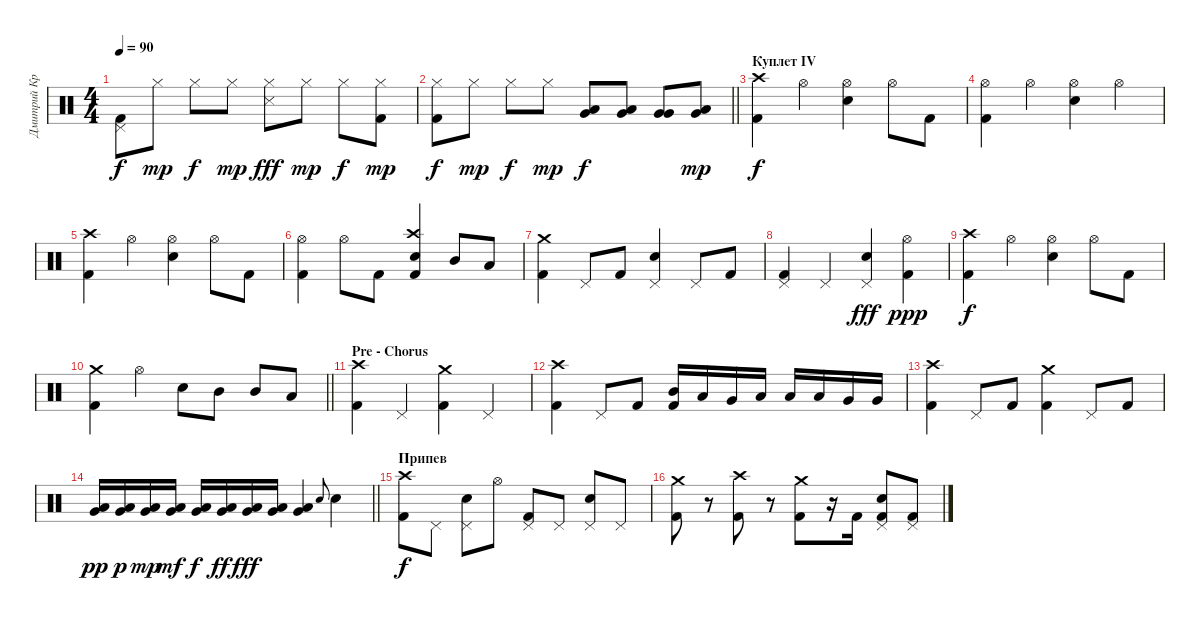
\track ("Дмитрий Кривенков " "Дмитрий Кр") {instrument percussion}
\staff {score}
\articulation defaults
\ts (4 4)
\tempo 90
\clef neutral
\ks c
("Pedal Hi-Hat (hit)" "Kick (hit) 2").8{dy f} "Hi-Hat (closed)".8{dy mp} "Hi-Hat (closed)".8{dy f} "Hi-Hat (closed)".8{dy mp} ("Hi-Hat (closed)" "Metronome (hit)").8{dy fff} "Hi-Hat (closed)".8{dy mp} "Hi-Hat (closed)".8{dy f} ("Hi-Hat (closed)" "Kick (hit) 2").8{dy mp} |
\barLineRight lightlight
("Hi-Hat (closed)" "Kick (hit) 2").8{dy f} "Hi-Hat (closed)".8{dy mp} "Hi-Hat (closed)".8{dy f} "Hi-Hat (closed)".8{dy mp} ("Very Low Tom (hit)" "Low Floor Tom (hit)").8{dy f} ("Very Low Tom (hit)" "Low Floor Tom (hit)").8 ("Very Low Tom (hit)" "Very Low Tom (hit)").8 ("Low Tom (hit)" "Very Low Tom (hit)").8{dy mp} |
\section ("" "Куплет IV")
("Crash high (hit)" "Kick (hit) 2").4{dy f} "Hi-Hat (open)".4 ("Hi-Hat (open)" "Electric Snare (hit)").4 "Hi-Hat (open)".8 "Kick (hit) 2".8 |
("Hi-Hat (open)" "Kick (hit) 2").4 "Hi-Hat (open)".4 ("Hi-Hat (open)" "Electric Snare (hit)").4 "Hi-Hat (open)".4 |
("Crash high (hit)" "Kick (hit) 2").4 "Hi-Hat (open)".4 ("Hi-Hat (open)" "Electric Snare (hit)").4 "Hi-Hat (open)".8 "Kick (hit) 2".8 |
("Hi-Hat (open)" "Kick (hit) 2").4 "Hi-Hat (open)".8 "Kick (hit) 2".8 ("Crash high (hit)" "Electric Snare (hit)" "Kick (hit) 2").4 "Mid Tom (hit)".8 "Low Tom (hit)".8 |
("Crash medium (hit)" "Kick (hit) 2").4 "Pedal Hi-Hat (hit)".8 "Kick (hit) 2".8 ("Pedal Hi-Hat (hit)" "Electric Snare (hit)").4 "Pedal Hi-Hat (hit)".8 "Kick (hit) 2".8 |
("Pedal Hi-Hat (hit)" "Kick (hit) 2").4 "Pedal Hi-Hat (hit)".4 ("Pedal Hi-Hat (hit)" "Electric Snare (hit)").4{dy fff} ("Hi-Hat (open)" "Kick (hit) 2").4{dy ppp} |
("Crash high (hit)" "Kick (hit) 2").4{dy f} "Hi-Hat (open)".4 ("Hi-Hat (open)" "Electric Snare (hit)").4 "Hi-Hat (open)".8 "Kick (hit) 2".8 |
\barLineRight lightlight
("Crash medium (hit)" "Kick (hit) 2").4 "Hi-Hat (open)".4 "Electric Snare (hit)".8 "Mid Tom (hit)".8 "Mid Tom (hit)".8 "Low Tom (hit)".8 |
\section ("" "Pre - Chorus")
("Crash high (hit)" "Kick (hit) 2").4 "Pedal Hi-Hat (hit)".4 ("Crash medium (hit)" "Kick (hit) 2").4 "Pedal Hi-Hat (hit)".4 |
("Crash high (hit)" "Kick (hit) 2").4 "Pedal Hi-Hat (hit)".8 "Kick (hit) 2".8 ("Mid Tom (hit)" "Kick (hit) 2").16 "Low Tom (hit)".16 "Very Low Tom (hit)".16 "Low Floor Tom (hit)".16 "Low Tom (hit)".16 "Low Tom (hit)".16 "Very Low Tom (hit)".16 "Very Low Tom (hit)".16 |
("Crash high (hit)" "Kick (hit) 2").4 "Pedal Hi-Hat (hit)".8 "Kick (hit) 2".8 ("Crash medium (hit)" "Kick (hit) 2").4 "Pedal Hi-Hat (hit)".8 "Kick (hit) 2".8 |
\barLineRight lightlight
("Very Low Tom (hit)" "Low Tom (hit)").16{dy pp} ("Very Low Tom (hit)" "Low Tom (hit)").16{dy p} ("Very Low Tom (hit)" "Low Tom (hit)").16{dy mp} ("Very Low Tom (hit)" "Low Tom (hit)").16{dy mf} ("Very Low Tom (hit)" "Low Tom (hit)").16{dy f} ("Very Low Tom (hit)" "Low Tom (hit)").16{dy ff} ("Very Low Tom (hit)" "Low Tom (hit)").16{dy fff} ("Very Low Tom (hit)" "Low Tom (hit)").16 ("Very Low Tom (hit)" "Low Tom (hit)").4 "Electric Snare (hit)".8{gr onbeat} "Electric Snare (hit)".4 |
\section ("" "Припев")
("Crash high (hit)" "Kick (hit) 2").8{dy f} "Pedal Hi-Hat (hit)".8 ("Pedal Hi-Hat (hit)" "Electric Snare (hit)").8 "Hi-Hat (open)".8 ("Pedal Hi-Hat (hit)" "Kick (hit) 2").8 "Pedal Hi-Hat (hit)".8 ("Pedal Hi-Hat (hit)" "Electric Snare (hit)").8 "Pedal Hi-Hat (hit)".8 |
("Crash medium (hit)" "Kick (hit) 2").8 r.8 ("Crash high (hit)" "Kick (hit) 2").8 r.8 ("Crash medium (hit)" "Kick (hit) 2").8 r.16 "Kick (hit) 2".16 ("Pedal Hi-Hat (hit)" "Electric Snare (hit)" "Kick (hit) 2").8 ("Pedal Hi-Hat (hit)" "Kick (hit) 2").8
